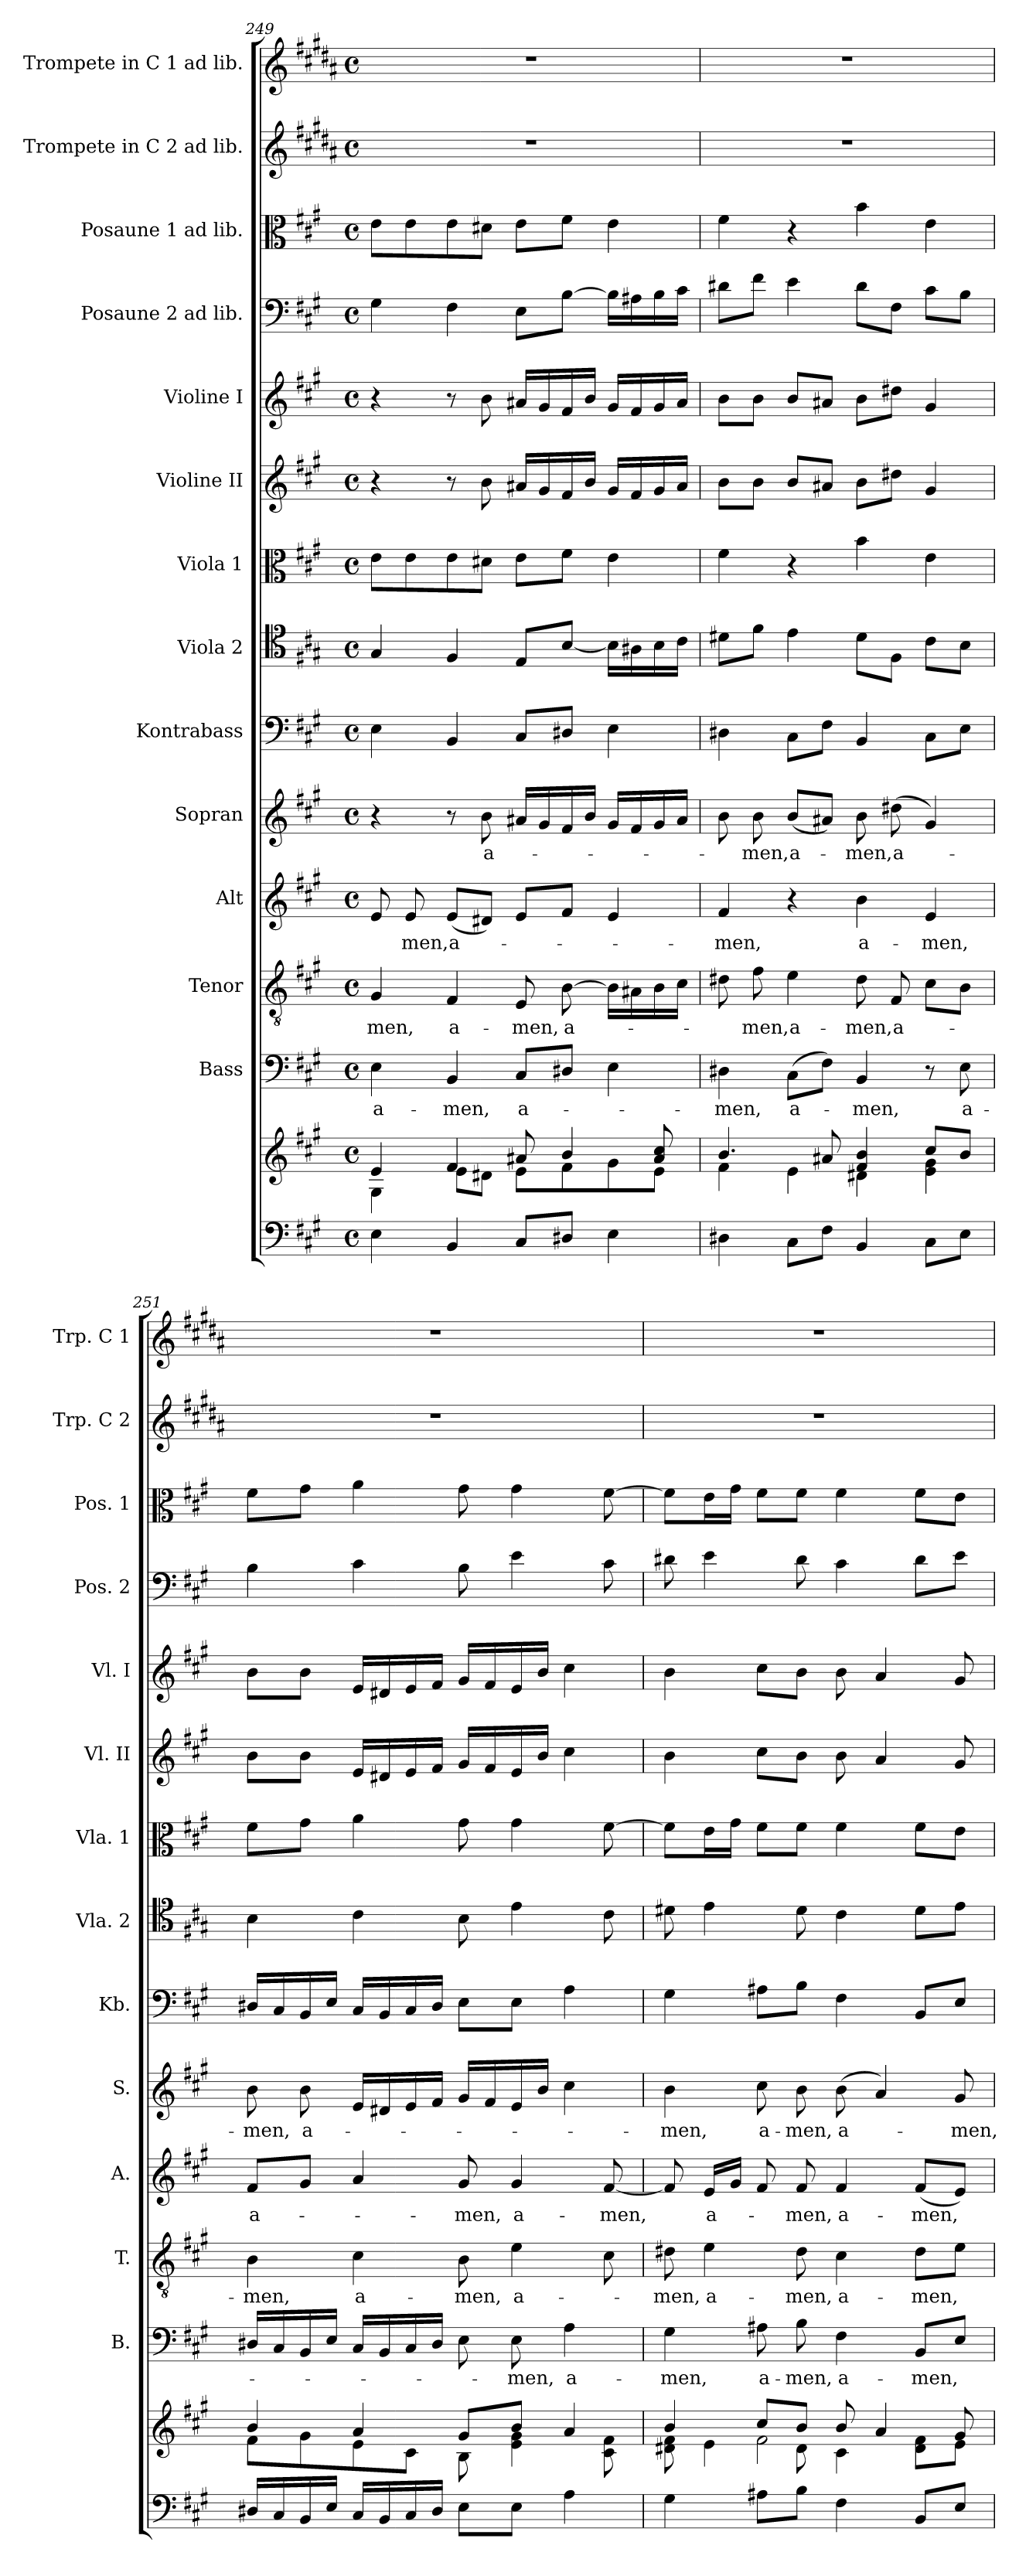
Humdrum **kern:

**kern	**kern	**kern	**text	**kern	**text	**kern	**text	**kern	**text	**kern	**kern	**kern	**kern	**kern	**kern	**kern	**kern	**kern
*part14	*part14	*part13	*part13	*part12	*part12	*part11	*part11	*part10	*part10	*part9	*part8	*part7	*part6	*part5	*part4	*part3	*part2	*part1
*staff15	*staff14	*staff13	*staff13	*staff12	*staff12	*staff11	*staff11	*staff10	*staff10	*staff9	*staff8	*staff7	*staff6	*staff5	*staff4	*staff3	*staff2	*staff1
*	*	*I"Bass	*	*I"Tenor	*	*I"Alt	*	*I"Sopran	*	*I"Kontrabass	*I"Viola 2	*I"Viola 1	*I"Violine II	*I"Violine I	*I"Posaune 2 ad lib.	*I"Posaune 1 ad lib.	*I"Trompete in C 2 ad lib.	*I"Trompete in C 1 ad lib.
*	*	*I'B.	*	*I'T.	*	*I'A.	*	*I'S.	*	*I'Kb.	*I'Vla. 2	*I'Vla. 1	*I'Vl. II	*I'Vl. I	*I'Pos. 2	*I'Pos. 1	*I'Trp. C 2	*I'Trp. C 1
!!LO:PB:g=z
*clefF4	*clefG2	*clefF4	*	*clefGv2	*	*clefG2	*	*clefG2	*	*clefF4	*clefC4	*clefC3	*clefG2	*clefG2	*clefF4	*clefC3	*clefG2	*clefG2
*	*	*	*	*	*	*	*	*	*	*ITrd7c12	*	*	*	*	*	*	*ITrd1c2	*ITrd1c2
*k[f#c#g#]	*k[f#c#g#]	*k[f#c#g#]	*	*k[f#c#g#]	*	*k[f#c#g#]	*	*k[f#c#g#]	*	*k[f#c#g#]	*k[f#c#g#]	*k[f#c#g#]	*k[f#c#g#]	*k[f#c#g#]	*k[f#c#g#]	*k[f#c#g#]	*k[f#c#g#]	*k[f#c#g#]
*A:	*A:	*A:	*	*A:	*	*A:	*	*A:	*	*A:	*A:	*A:	*A:	*A:	*A:	*A:	*A:	*A:
*M4/4	*M4/4	*M4/4	*	*M4/4	*	*M4/4	*	*M4/4	*	*M4/4	*M4/4	*M4/4	*M4/4	*M4/4	*M4/4	*M4/4	*M4/4	*M4/4
*met(c)	*met(c)	*met(c)	*	*met(c)	*	*met(c)	*	*met(c)	*	*met(c)	*met(c)	*met(c)	*met(c)	*met(c)	*met(c)	*met(c)	*met(c)	*met(c)
=249	=249	=249	=249	=249	=249	=249	=249	=249	=249	=249	=249	=249	=249	=249	=249	=249	=249	=249
*	*^	*	*	*	*	*	*	*	*	*	*	*	*	*	*	*	*	*
!	!	!	!	!LO:LY:b	!	!LO:LY:b	!	!	!	!	!	!	!	!	!	!	!	!	!
4E\	4e/	4G#\	4E\	a-	4G#/	-men,	8e/	.	4r	.	4EE\	4G#/	8e\L	4r	4r	4G#\	8e\L	1r	1r
!	!	!	!	!	!	!	!	!LO:LY:b	!	!	!	!	!	!	!	!	!	!	!
.	.	.	.	.	.	.	8e/	-men,	.	.	.	.	8e\	.	.	.	8e\	.	.
!	!	!	!	!LO:LY:b	!	!LO:LY:b	!	!LO:LY:b	!	!	!	!	!	!	!	!	!	!	!
4BB/	4f#/	8e\L	4BB/	-men,	4F#/	a-	(<8e/L	a-	8r	.	4BBB/	4F#/	8e\	8r	8r	4F#\	8e\	.	.
!	!	!	!	!	!	!	!	!	!	!LO:LY:b	!	!	!	!	!	!	!	!	!
.	.	8d#X\J	.	.	.	.	8d#X/J)	.	8b\	a-	.	.	8d#X\J	8b\	8b\	.	8d#X\J	.	.
!	!	!	!	!LO:LY:b	!	!LO:LY:b	!	!	!	!	!	!	!	!	!	!	!	!	!
8C#/L	8a#X/	8e\L	8C#/L	a-	8E/	-men,	8e/L	.	16a#X/LL	.	8CC#/L	8E/L	8e\L	16a#X/LL	16a#X/LL	8E\L	8e\L	.	.
.	.	.	.	.	.	.	.	.	16g#/	.	.	.	.	16g#/	16g#/	.	.	.	.
!	!	!	!	!	!	!LO:LY:b	!	!	!	!	!	!	!	!	!	!	!	!	!
8D#X/J	4b/	8f#\	8D#X/J	.	[8B\	a-	8f#/J	.	16f#/	.	8DD#X/J	[8B/J	8f#\J	16f#/	16f#/	[8B\J	8f#\J	.	.
.	.	.	.	.	.	.	.	.	16b/JJ	.	.	.	.	16b/JJ	16b/JJ	.	.	.	.
4E\	.	8g#\	4E\	.	16B\LL]	.	4e/	.	16g#/LL	.	4EE\	16B\LL]	4e\	16g#/LL	16g#/LL	16B\LL]	4e\	.	.
.	.	.	.	.	16A#X\	.	.	.	16f#/	.	.	16A#X\	.	16f#/	16f#/	16A#X\	.	.	.
.	8a#/ 8cc#/	8e\J	.	.	16B\	.	.	.	16g#/	.	.	16B\	.	16g#/	16g#/	16B\	.	.	.
.	.	.	.	.	16c#\JJ	.	.	.	16a#/JJ	.	.	16c#\JJ	.	16a#/JJ	16a#/JJ	16c#\JJ	.	.	.
=250	=250	=250	=250	=250	=250	=250	=250	=250	=250	=250	=250	=250	=250	=250	=250	=250	=250	=250	=250
!	!	!	!	!LO:LY:b	!	!	!	!LO:LY:b	!	!	!	!	!	!	!	!	!	!	!
4D#X\	4.b/	4f#\	4D#X\	-men,	8d#X\	.	4f#/	-men,	8b\	.	4DD#X\	8d#X\L	4f#\	8b\L	8b\L	8d#X\L	4f#\	1r	1r
!	!	!	!	!	!	!LO:LY:b	!	!	!	!LO:LY:b	!	!	!	!	!	!	!	!	!
.	.	.	.	.	8f#\	-men,	.	.	8b\	-men,	.	8f#\J	.	8b\J	8b\J	8f#\J	.	.	.
!	!	!	!	!LO:LY:b	!	!LO:LY:b	!	!	!	!LO:LY:b	!	!	!	!	!	!	!	!	!
8C#\L	.	4e\	(>8C#\L	a-	4e\	a-	4r	.	(<8b/L	a-	8CC#\L	4e\	4r	8b/L	8b/L	4e\	4r	.	.
8F#\J	8a#X/	.	8F#\J)	.	.	.	.	.	8a#X/J)	.	8FF#\J	.	.	8a#X/J	8a#X/J	.	.	.	.
!	!	!	!	!LO:LY:b	!	!LO:LY:b	!	!LO:LY:b	!	!LO:LY:b	!	!	!	!	!	!	!	!	!
4BB/	4f#/ 4b/	4d#X\	4BB/	-men,	8d#\	-men,	4b\	a-	8b\	-men,	4BBB/	8d#\L	4b\	8b\L	8b\L	8d#\L	4b\	.	.
!	!	!	!	!	!	!LO:LY:b	!	!	!	!LO:LY:b	!	!	!	!	!	!	!	!	!
.	.	.	.	.	8F#/	a-	.	.	(>8dd#X\	a-	.	8F#\J	.	8dd#X\J	8dd#X\J	8F#\J	.	.	.
!	!	!	!	!	!	!	!	!LO:LY:b	!	!	!	!	!	!	!	!	!	!	!
8C#\L	8cc#/L	4e\ 4g#\	8r	.	8c#\L	.	4e/	-men,	4g#/)	.	8CC#\L	8c#\L	4e\	4g#/	4g#/	8c#\L	4e\	.	.
!	!	!	!	!LO:LY:b	!	!	!	!	!	!	!	!	!	!	!	!	!	!	!
8E\J	8b/J	.	8E\	a-	8B\J	.	.	.	.	.	8EE\J	8B\J	.	.	.	8B\J	.	.	.
=251	=251	=251	=251	=251	=251	=251	=251	=251	=251	=251	=251	=251	=251	=251	=251	=251	=251	=251	=251
!	!	!	!	!	!	!LO:LY:b	!	!LO:LY:b	!	!LO:LY:b	!	!	!	!	!	!	!	!	!
16D#X/LL	4b/	8f#\L	16D#X/LL	.	4B\	-men,	8f#/L	a-	8b\	-men,	16DD#X/LL	4B\	8f#\L	8b\L	8b\L	4B\	8f#\L	1r	1r
16C#/	.	.	16C#/	.	.	.	.	.	.	.	16CC#/	.	.	.	.	.	.	.	.
!	!	!	!	!	!	!	!	!	!	!LO:LY:b	!	!	!	!	!	!	!	!	!
16BB/	.	8g#\	16BB/	.	.	.	8g#/J	.	8b\	a-	16BBB/	.	8g#\J	8b\J	8b\J	.	8g#\J	.	.
16E/JJ	.	.	16E/JJ	.	.	.	.	.	.	.	16EE/JJ	.	.	.	.	.	.	.	.
!	!	!	!	!	!	!LO:LY:b	!	!	!	!	!	!	!	!	!	!	!	!	!
16C#/LL	4a/	8e\	16C#/LL	.	4c#\	a-	4a/	.	16e/LL	.	16CC#/LL	4c#\	4a\	16e/LL	16e/LL	4c#\	4a\	.	.
16BB/	.	.	16BB/	.	.	.	.	.	16d#X/	.	16BBB/	.	.	16d#X/	16d#X/	.	.	.	.
16C#/	.	8c#\J	16C#/	.	.	.	.	.	16e/	.	16CC#/	.	.	16e/	16e/	.	.	.	.
16D#/JJ	.	.	16D#/JJ	.	.	.	.	.	16f#/JJ	.	16DD#/JJ	.	.	16f#/JJ	16f#/JJ	.	.	.	.
!	!	!	!	!	!	!LO:LY:b	!	!LO:LY:b	!	!	!	!	!	!	!	!	!	!	!
8E\L	8g#/L	8B\	8E\	.	8B\	-men,	8g#/	-men,	16g#/LL	.	8EE\L	8B\	8g#\	16g#/LL	16g#/LL	8B\	8g#\	.	.
.	.	.	.	.	.	.	.	.	16f#/	.	.	.	.	16f#/	16f#/	.	.	.	.
!	!	!	!	!LO:LY:b	!	!LO:LY:b	!	!LO:LY:b	!	!	!	!	!	!	!	!	!	!	!
8E\J	8b/J	4e\ 4g#\	8E\	-men,	4e\	a-	4g#/	a-	16e/	.	8EE\J	4e\	4g#\	16e/	16e/	4e\	4g#\	.	.
.	.	.	.	.	.	.	.	.	16b/JJ	.	.	.	.	16b/JJ	16b/JJ	.	.	.	.
!	!	!	!	!LO:LY:b	!	!	!	!	!	!	!	!	!	!	!	!	!	!	!
4A\	4a/	.	4A\	a-	.	.	.	.	4cc#\	.	4AA\	.	.	4cc#\	4cc#\	.	.	.	.
!	!	!	!	!	!	!	!	!LO:LY:b	!	!	!	!	!	!	!	!	!	!	!
.	.	8c#\ 8f#\	.	.	8c#\	.	[8f#/	-men,	.	.	.	8c#\	[8f#\	.	.	8c#\	[8f#\	.	.
!!LO:PB:g=z
=252	=252	=252	=252	=252	=252	=252	=252	=252	=252	=252	=252	=252	=252	=252	=252	=252	=252	=252	=252
*	*	*^	*	*	*	*	*	*	*	*	*	*	*	*	*	*	*	*	*
!	!	!	!	!	!LO:LY:b	!	!LO:LY:b	!	!	!	!LO:LY:b	!	!	!	!	!	!	!	!	!
4G#\	4b/	8d#X\ 8f#\	4ryy	4G#\	-men,	8d#X\	-men,	8f#/]	.	4b\	-men,	4GG#\	8d#X\	8f#\L]	4b\	4b\	8d#X\	8f#\L]	1r	1r
!	!	!	!	!	!	!	!LO:LY:b	!	!LO:LY:b	!	!	!	!	!	!	!	!	!	!	!
.	.	4e\	.	.	.	4e\	a-	16e/LL	a-	.	.	.	4e\	16e\L	.	.	4e\	16e\L	.	.
.	.	.	.	.	.	.	.	16g#/JJ	.	.	.	.	.	16g#\JJ	.	.	.	16g#\JJ	.	.
!	!	!	!	!	!LO:LY:b	!	!	!	!	!	!LO:LY:b	!	!	!	!	!	!	!	!	!
8A#X\L	8cc#/L	.	2f#\	8A#X\	a-	.	.	8f#/	.	8cc#\	a-	8AA#X\L	.	8f#\L	8cc#\L	8cc#\L	.	8f#\L	.	.
!	!	!	!	!	!LO:LY:b	!	!LO:LY:b	!	!LO:LY:b	!	!LO:LY:b	!	!	!	!	!	!	!	!	!
8B\J	8b/J	8d#\	.	8B\	-men,	8d#\	-men,	8f#/	-men,	8b\	-men,	8BB\J	8d#\	8f#\J	8b\J	8b\J	8d#\	8f#\J	.	.
!	!	!	!	!	!LO:LY:b	!	!LO:LY:b	!	!LO:LY:b	!	!LO:LY:b	!	!	!	!	!	!	!	!	!
4F#\	8b/	4c#\	.	4F#\	a-	4c#\	a-	4f#/	a-	(>8b\	a-	4FF#\	4c#\	4f#\	8b\	8b\	4c#\	4f#\	.	.
.	4a/	.	.	.	.	.	.	.	.	4a/)	.	.	.	.	4a/	4a/	.	.	.	.
!	!	!	!	!	!LO:LY:b	!	!LO:LY:b	!	!LO:LY:b	!	!	!	!	!	!	!	!	!	!	!
8BB/L	.	8d#\ 8f#\L	4ryy	8BB/L	-men,	8d#\L	-men,	(<8f#/L	-men,	.	.	8BBB/L	8d#\L	8f#\L	.	.	8d#\L	8f#\L	.	.
!	!	!	!	!	!	!	!	!	!	!	!LO:LY:b	!	!	!	!	!	!	!	!	!
8E/J	8g#/	8e\J	.	8E/J	.	8e\J	.	8e/J)	.	8g#/	-men,	8EE/J	8e\J	8e\J	8g#/	8g#/	8e\J	8e\J	.	.
*	*v	*v	*v	*	*	*	*	*	*	*	*	*	*	*	*	*	*	*	*	*
=	=	=	=	=	=	=	=	=	=	=	=	=	=	=	=	=	=	=
*-	*-	*-	*-	*-	*-	*-	*-	*-	*-	*-	*-	*-	*-	*-	*-	*-	*-	*-
